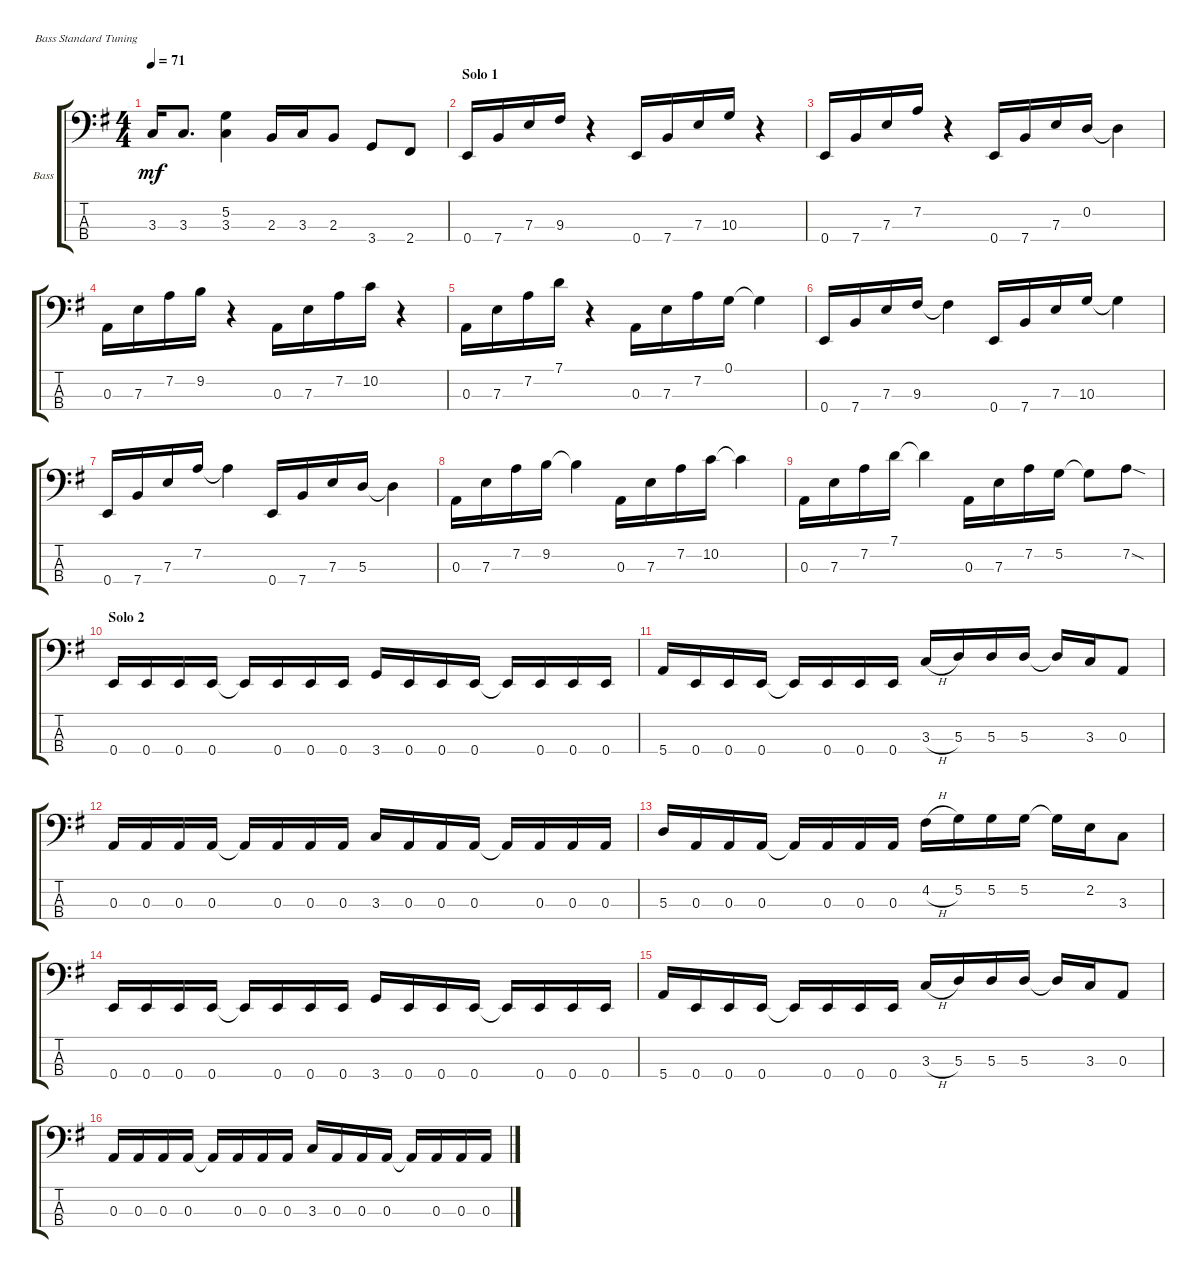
\defaultSystemsLayout 4
\bracketExtendMode groupsimilarinstruments
\firstSystemTrackNameOrientation horizontal
\otherSystemsTrackNameOrientation horizontal
\track ("Bass" "Bass") {instrument electricbassfinger}
\staff {score tabs}
\tuning (G2 D2 A1 E1)
\ts (4 4)
\tempo 71
\clef f4
\ks eminor
3.3.16{dy mf} 3.3.8{d} (5.2 3.3).4 2.3.16 3.3.16 2.3.8 3.4.8 2.4.8 |
\section ("" "Solo 1")
0.4.16 7.4.16 7.3.16 9.3.16 r.4 0.4.16 7.4.16 7.3.16 10.3.16 r.4 |
0.4.16 7.4.16 7.3.16 7.2.16 r.4 0.4.16 7.4.16 7.3.16 0.2.16 0.2{t}.4 |
0.3.16 7.3.16 7.2.16 9.2.16 r.4 0.3.16 7.3.16 7.2.16 10.2.16 r.4 |
0.3.16 7.3.16 7.2.16 7.1.16 r.4 0.3.16 7.3.16 7.2.16 0.1.16 0.1{t}.4 |
0.4.16 7.4.16 7.3.16 9.3.16 9.3{t}.4 0.4.16 7.4.16 7.3.16 10.3.16 10.3{t}.4 |
0.4.16 7.4.16 7.3.16 7.2.16 7.2{t}.4 0.4.16 7.4.16 7.3.16 5.3.16 5.3{t}.4 |
0.3.16 7.3.16 7.2.16 9.2.16 9.2{t}.4 0.3.16 7.3.16 7.2.16 10.2.16 10.2{t}.4 |
0.3.16 7.3.16 7.2.16 7.1.16 7.1{t}.4 0.3.16 7.3.16 7.2.16 5.2.16 5.2{t}.8 7.2{sod}.8 |
\section ("" "Solo 2")
0.4.16 0.4.16 0.4.16 0.4.16 0.4{t}.16 0.4.16 0.4.16 0.4.16 3.4.16 0.4.16 0.4.16 0.4.16 0.4{t}.16 0.4.16 0.4.16 0.4.16 |
5.4.16 0.4.16 0.4.16 0.4.16 0.4{t}.16 0.4.16 0.4.16 0.4.16 3.3{h}.16 5.3.16 5.3.16 5.3.16 5.3{t}.16 3.3.16 0.3.8 |
0.3.16 0.3.16 0.3.16 0.3.16 0.3{t}.16 0.3.16 0.3.16 0.3.16 3.3.16 0.3.16 0.3.16 0.3.16 0.3{t}.16 0.3.16 0.3.16 0.3.16 |
5.3.16 0.3.16 0.3.16 0.3.16 0.3{t}.16 0.3.16 0.3.16 0.3.16 4.2{h}.16 5.2.16 5.2.16 5.2.16 5.2{t}.16 2.2.16 3.3.8 |
0.4.16 0.4.16 0.4.16 0.4.16 0.4{t}.16 0.4.16 0.4.16 0.4.16 3.4.16 0.4.16 0.4.16 0.4.16 0.4{t}.16 0.4.16 0.4.16 0.4.16 |
5.4.16 0.4.16 0.4.16 0.4.16 0.4{t}.16 0.4.16 0.4.16 0.4.16 3.3{h}.16 5.3.16 5.3.16 5.3.16 5.3{t}.16 3.3.16 0.3.8 |
0.3.16 0.3.16 0.3.16 0.3.16 0.3{t}.16 0.3.16 0.3.16 0.3.16 3.3.16 0.3.16 0.3.16 0.3.16 0.3{t}.16 0.3.16 0.3.16 0.3.16
